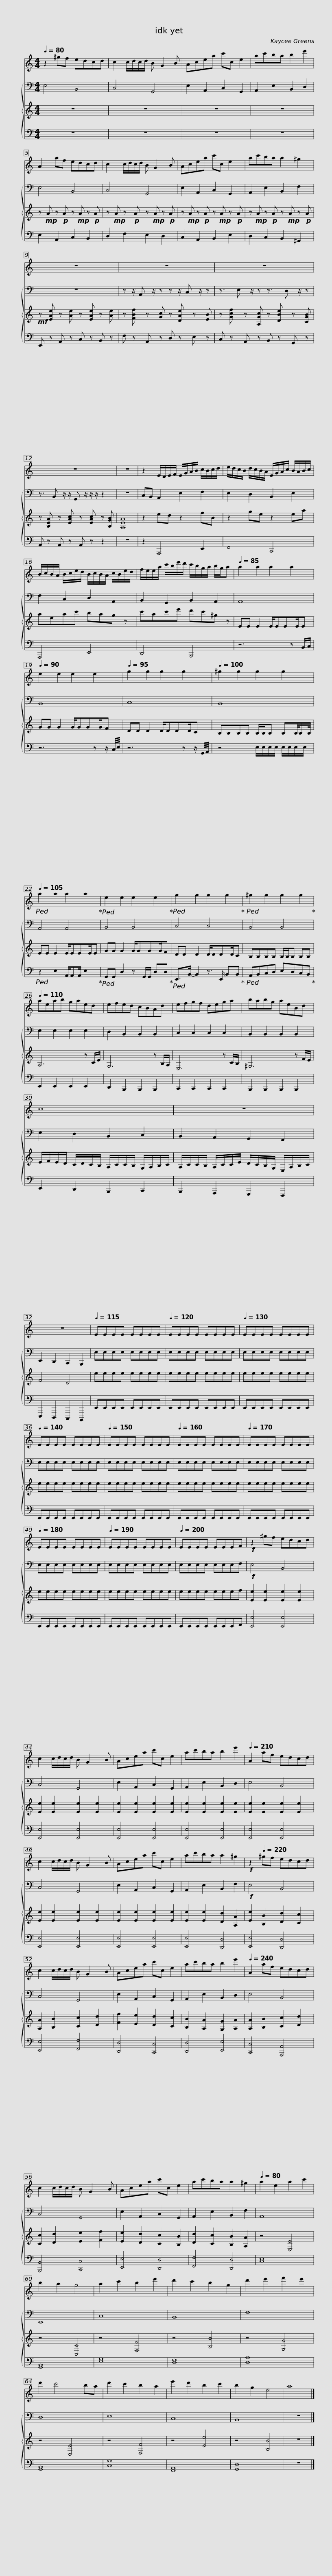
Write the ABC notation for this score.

X:1
%%score 1 { 2 3 4 }
L:1/8
Q:1/4=80
M:4/4
I:linebreak $
K:C
V:1 treble
V:2 bass
V:3 treble
V:4 bass
V:1
 z2 ^gf edcd | c2 c/d/c/d/ B G2 B | Acea c'c e2 | ac'ba b2 e'2 | A2 af edcd |$ %5
 c2 c/d/c/d/ B G2 B | Acea c'c e2 | ac'ba a2 ^g2 | z8 |$ z8 | %10
 z8 | z8 | z8 |$ z2 E/D/E/F/ E/G/A/B/ c/B/c/d/ | e/d/c/B/ d/c/B/A/ E/G/A/c/ B/A/B/c/ | %15
 B/c/B/A/ B/c/e/d/ B/c/B/A/ c/B/e/d/ |$ f/e/e/a/ c'/b/e'/d'/ c'/b/g/a/ b/g/a |[Q:1/4=85] a2 a2 a2 a2 |[Q:1/4=90] e2 e2 e2 e2 |$[Q:1/4=95] g2 g2 g2 g2 | %20
[Q:1/4=100] ^g2 g2 g2 g2 |[Q:1/4=105]!ped! a2 a2 a2 a2!ped-up! |$!ped! e2 e2 e2 e2!ped-up! |!ped! g2 g2 g2 g2!ped-up! |!ped! ^g2 g2 g2 g2!ped-up! | %25
[Q:1/4=110] aeab gaed |$ efed cBAd | efgf dega | babg aeBd |$ c8 | %30
 z8 |$ z8 |[Q:1/4=115] EEEE EEEE |[Q:1/4=120] EEEE EEEE |[Q:1/4=130] EEEE EEEE |$ %35
[Q:1/4=140] EEEE EEEE |[Q:1/4=150] EEEE EEEE |[Q:1/4=160] EEEE EEEE |[Q:1/4=170] EEEE EEEE |$[Q:1/4=180] EEEE EEEE | %40
[Q:1/4=190] EEEE EEEE |[Q:1/4=200] EEEE EEEF |!f! z2 ^gf edcd |$ c2 c/d/c/d/ B G2 B | Acea c'c e2 | %45
 ac'ba b2 e'2 |[Q:1/4=210] A2 af edcd | c2 c/d/c/d/ B G2 B |$ Acea c'c e2 | ac'ba a2 ^g2 | %50
!f! z2[Q:1/4=220] ^gf edcd | c2 c/d/c/d/ B G2 B | Acea c'c e2 |$ ac'ba b2 e'2 |[Q:1/4=240] A2 af edcd | %55
 c2 c/d/c/d/ B G2 B | Acea c'c e2 | ac'ba a2 ^g2 |$[Q:1/4=80] a2 e2 a2 c'2 | b2 a2 g4 | %60
 a2 c'2 b2 e'2 | d'2 c'2 b2 g2 | d'2 e'2 f'2 e'2 | d'2 c'4 ba | d'2 c'2 b2 a2 |$ %65
 e'2 d'2 b2 c'2 | b2 g2 e4 | a8 |] %68
V:2
 E,4 B,,4 | C,4 G,,4 | E,2 A,,2 C,2 G,,2 | A,,2 E,2 B,,2 D,2 | E,4 B,,4 |$ %5
 C,4 G,,4 | E,2 A,,2 C,2 G,,2 | A,,2 E,2 B,,2 F,2 | z8 |$ z z/ A,, z/ z z z/ C, z/ z | %10
 z3/2 E, z/ z z3/2 D, z/ z | z3/2 B,, z/ z/ G,, z/ z/ z/ z2 | z8 |$ C,B,, A,,2 E,2 F,2 | E,2 D,2 B,,2 E,2 | %15
 F,2 C,2 D,2 A,,2 |$ B,,2 G,,2 B,,2 A,,2 | A,,8 | B,,8 |$ C,8 | %20
 B,,8 | A,,4 A,,4 |$ B,,4 B,,4 | C,4 C,4 | B,,4 B,,4 | %25
 E,2 E,2 E,2 E,2 |$ D,2 B,,2 B,,2 B,,2 | C,2 C,2 C,2 C,2 | B,,2 B,,2 B,,2 B,,2 |$ E,2 D,2 B,,2 C,2 | %30
 B,,2 A,,2 G,,2 F,,2 |$ E,,2 D,,2 C,,2 B,,,2 | E,E,E,E, E,E,E,E, | E,E,E,E, E,E,E,E, | E,E,E,E, E,E,E,E, |$ %35
 E,E,E,E, E,E,E,E, | E,E,E,E, E,E,E,E, | E,E,E,E, E,E,E,E, | E,E,E,E, E,E,E,E, |$ E,E,E,E, E,E,E,E, | %40
 E,E,E,E, E,E,E,E, | E,E,E,E, E,E,E,F, |!f! E,4 B,,4 |$ C,4 G,,4 | E,2 A,,2 C,2 G,,2 | %45
 A,,2 E,2 B,,2 D,2 | E,4 B,,4 | C,4 G,,4 |$ E,2 A,,2 C,2 G,,2 | A,,2 E,2 B,,2 F,2 | %50
!f! E,4 B,,4 | C,4 G,,4 | E,2 A,,2 C,2 G,,2 |$ A,,2 E,2 B,,2 D,2 | E,4 B,,4 | %55
 C,4 G,,4 | E,2 A,,2 C,2 G,,2 | A,,2 E,2 B,,2 F,2 |$ A,,8 | E,,8 | %60
 C,8 | B,,8 | F,8 | D,8 | E,8 |$ %65
 C,8 | B,,8 | z8 |] %68
V:3
 z8 | z8 | z8 | z8 | z!mp! A z!p! A z!mp! A z!p! A |$ %5
 z!mp! A z!p! A z!mp! A z!p! A | z!mp! A z!p! A z!mp! A z!p! A | z!mp! A z!p! A z!mp! A z!p! A |!mf! z [EAe] z [Ae] z [EAe] z [Ae] |$ z [FBf] z [Gc] z [DAe] z [EB] | %10
 z [Gcf] z [A,Gc] z [DBe] z [CGB] | z [B,EA] z [EAc] z [EAc] z [B,GB] | [A,EA]8 |$ z2 ed z2 fB | z2 ge z2 ea | %15
 aeac' bag z |$ c'ac'e' d'c'^g z | EE E2 E/EEE/E | GG G2 G/GGG/F |$ DD D2 D/DDD/C | %20
 B,B,B,B, B,/B,/B, B,B,/4B,/B,/4 | EE E2 E/EEE/E |$ GG G2 G/GGG/F | DD D2 D/DDD/C | B,B,B,B, B,/B,/B, B,B, | %25
 A,6 z C/E/ |$ G,6 z B,/A,/ | E,6 z C/B,/ | ^G,6 z F/E/ |$ E/F/E/D/ C/D/C/B,/ A,/C/C/B,/ G,/A,/B,/C/ | %30
 A,/C/C/B,/ A,/C/C/E/ D/C/B,/G,/ E,/A,/B,/C/ |$ F4 D4 | eeee eeee | eeee eeee | eeee eeee |$ %35
 eeee eeee | eeee eeee | eeee eeee | eeee eeee |$ eeee eeee | %40
 eeee eeee | eeee eeef | [Ee]2 [Ee]2 [Ee]2 [Ee]2 |$ [Ee]2 [Ee]2 [Ee]2 [Ee]2 | [Ee]2 [Ee]2 [Ee]2 [Ee]2 | %45
 [Ee]2 [Ee]2 [Ee]2 [Ee]2 | [Ee]2 [Ee]2 [Ee]2 [Ee]2 | [Ee]2 [Ee]2 [Ee]2 [Ee]2 |$ [Ee]2 [Ee]2 [Ee]2 [Ee]2 | [Ee]2 [Ee]2 [Dd]2 [A,A]2 | %50
 [Ee]2 [B,B]2 [Dd]2 [Cc]2 | [A,A]2 [B,B]2 [Cc]2 [Dd]2 | [Ff]2 [Ee]2 [Dd]2 [Cc]2 |$ [B,B]2 [A,A]2 [G,G]2 [A,A]2 | [A,A]2 [B,B]2 [Cc]2 [Dd]2 | %55
 [Cc]2 [Dd]2 [Ee]2 [Ff]2 | [Ee]2 [Dd]2 [Cc]2 [B,B]2 | [Dd]2 [Cc]2 [B,B]2 [A,A]2 |$ z4 [E,E]4 | z4 [C,C]4 | %60
 z4 [F,F]4 | z4 [B,B]4 | z4 [G,G]4 | z4 [E,E]4 | z4 [F,F]4 |$ %65
 z4 [Ee]4 | z4 [B,B]4 | z8 |] %68
V:4
 z8 | z8 | z8 | z8 | E,2 A,,2 C,2 B,,2 |$ %5
 D,2 F,2 E,2 D,2 | C,2 A,,2 B,,2 E,2 | D,2 C,2 B,,2 ^G,,2 | E,, z A,, z C, z B,, z |$ F, z A,, z D, z E, z | %10
 C, z A,, z B,, z G,, z | A,, z A,, z A,, z z2 | z8 |$ z2 A,,,4 E,,2 | F,,4 C,,4 | %15
 A,,,4 E,,4 |$ D,,4 B,,,4 | z6 z B,,/C,/ | z6 z z/ C,/4E,/4 |$ z6 z z/ G,,/4A,,/4 | %20
 z4 E,/E,/E,/E,/ E,/E,/E,/E,/ |!ped! z2 E,2 A,,/A,,A,,/ E,2!ped-up! |$!ped! G,,G,, D,2 z G,,/G,,/ D,D,!ped-up! |!ped! E,,>B,,- B,,2 z3/2 E,,/ B,,B,,!ped-up! |!ped! A,,B,,C,D, E,D,C,B,,!ped-up! | %25
 E,,2 E,,2 E,,2 E,,2 |$ D,,2 B,,,2 B,,,2 B,,,2 | C,,2 C,,2 C,,2 C,,2 | B,,,2 B,,,2 B,,,2 B,,,2 |$ E,,2 D,,2 B,,,2 C,,2 | %30
 B,,,2 A,,,2 G,,,2 F,,,2 |$ E,,,2 D,,,2 C,,,2 B,,,,2 | E,,E,,E,,E,, E,,E,,E,,E,, | E,,E,,E,,E,, E,,E,,E,,E,, | E,,E,,E,,E,, E,,E,,E,,E,, |$ %35
 E,,E,,E,,E,, E,,E,,E,,E,, | E,,E,,E,,E,, E,,E,,E,,E,, | E,,E,,E,,E,, E,,E,,E,,E,, | E,,E,,E,,E,, E,,E,,E,,E,, |$ E,,E,,E,,E,, E,,E,,E,,E,, | %40
 E,,E,,E,,E,, E,,E,,E,,E,, | E,,E,,E,,E,, E,,E,,E,,F,, | [E,,E,]4 [E,,E,]4 |$ [E,,E,]4 [E,,E,]4 | [E,,E,]4 [E,,E,]4 | %45
 [E,,E,]4 [E,,E,]4 | [E,,E,]4 [E,,E,]4 | [E,,E,]4 [E,,E,]4 |$ [E,,E,]4 [E,,E,]4 | [E,,E,]4 [D,,D,]4 | %50
 [E,,E,]4 [D,,D,]4 | [E,,E,]4 [F,,F,]4 | [D,,D,]4 [C,,C,]4 |$ [D,,D,]4 [E,,E,]4 | [C,,C,]4 [A,,,A,,]4 | %55
 [B,,,B,,]4 [C,,C,]4 | [E,,E,]4 [D,,D,]4 | [F,,F,]4 [D,,D,]4 |$ [C,E,]8 | [G,,B,,]8 | %60
 [E,G,]8 | [D,F,]8 | [D,A,]8 | [G,,B,,]8 | [C,G,]8 |$ %65
 [F,,A,,]8 | [G,,D,]8 | z8 |] %68
